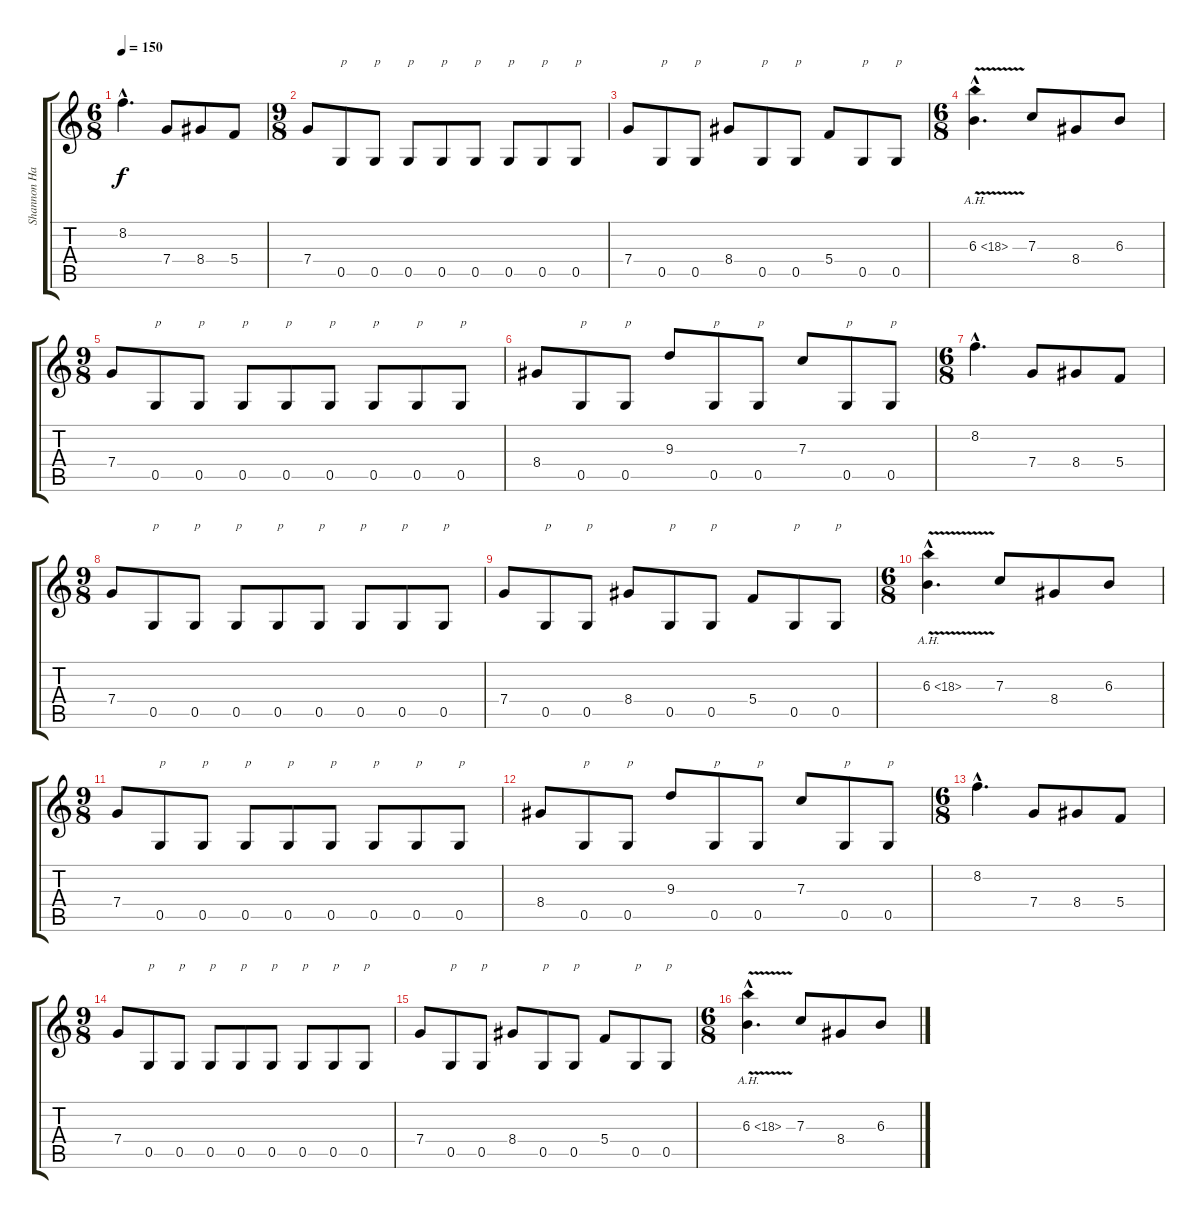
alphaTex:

\track ("Shannon Hamm" "Shannon Ha") {instrument distortionguitar}
\staff {score tabs}
\tuning (D4 A3 F3 C3 G2 D2) {hide}
\ts (6 8)
\tempo 150
\clef g2
\ks c
8.2{hac}.4{d dy f} 7.4.8 8.4.8 5.4.8 |
\ts (9 8)
7.4.8 0.5.8{txt "p"} 0.5.8{txt "p"} 0.5.8{txt "p"} 0.5.8{txt "p"} 0.5.8{txt "p"} 0.5.8{txt "p"} 0.5.8{txt "p"} 0.5.8{txt "p"} |
7.4.8 0.5.8{txt "p"} 0.5.8{txt "p"} 8.4.8 0.5.8{txt "p"} 0.5.8{txt "p"} 5.4.8 0.5.8{txt "p"} 0.5.8{txt "p"} |
\ts (6 8)
6.3{ah 12 v hac}.4{d} 7.3.8 8.4.8 6.3.8 |
\ts (9 8)
7.4.8 0.5.8{txt "p"} 0.5.8{txt "p"} 0.5.8{txt "p"} 0.5.8{txt "p"} 0.5.8{txt "p"} 0.5.8{txt "p"} 0.5.8{txt "p"} 0.5.8{txt "p"} |
8.4.8 0.5.8{txt "p"} 0.5.8{txt "p"} 9.3.8 0.5.8{txt "p"} 0.5.8{txt "p"} 7.3.8 0.5.8{txt "p"} 0.5.8{txt "p"} |
\ts (6 8)
8.2{hac}.4{d} 7.4.8 8.4.8 5.4.8 |
\ts (9 8)
7.4.8 0.5.8{txt "p"} 0.5.8{txt "p"} 0.5.8{txt "p"} 0.5.8{txt "p"} 0.5.8{txt "p"} 0.5.8{txt "p"} 0.5.8{txt "p"} 0.5.8{txt "p"} |
7.4.8 0.5.8{txt "p"} 0.5.8{txt "p"} 8.4.8 0.5.8{txt "p"} 0.5.8{txt "p"} 5.4.8 0.5.8{txt "p"} 0.5.8{txt "p"} |
\ts (6 8)
6.3{ah 12 v hac}.4{d} 7.3.8 8.4.8 6.3.8 |
\ts (9 8)
7.4.8 0.5.8{txt "p"} 0.5.8{txt "p"} 0.5.8{txt "p"} 0.5.8{txt "p"} 0.5.8{txt "p"} 0.5.8{txt "p"} 0.5.8{txt "p"} 0.5.8{txt "p"} |
8.4.8 0.5.8{txt "p"} 0.5.8{txt "p"} 9.3.8 0.5.8{txt "p"} 0.5.8{txt "p"} 7.3.8 0.5.8{txt "p"} 0.5.8{txt "p"} |
\ts (6 8)
8.2{hac}.4{d} 7.4.8 8.4.8 5.4.8 |
\ts (9 8)
7.4.8 0.5.8{txt "p"} 0.5.8{txt "p"} 0.5.8{txt "p"} 0.5.8{txt "p"} 0.5.8{txt "p"} 0.5.8{txt "p"} 0.5.8{txt "p"} 0.5.8{txt "p"} |
7.4.8 0.5.8{txt "p"} 0.5.8{txt "p"} 8.4.8 0.5.8{txt "p"} 0.5.8{txt "p"} 5.4.8 0.5.8{txt "p"} 0.5.8{txt "p"} |
\ts (6 8)
6.3{ah 12 v hac}.4{d} 7.3.8 8.4.8 6.3.8
